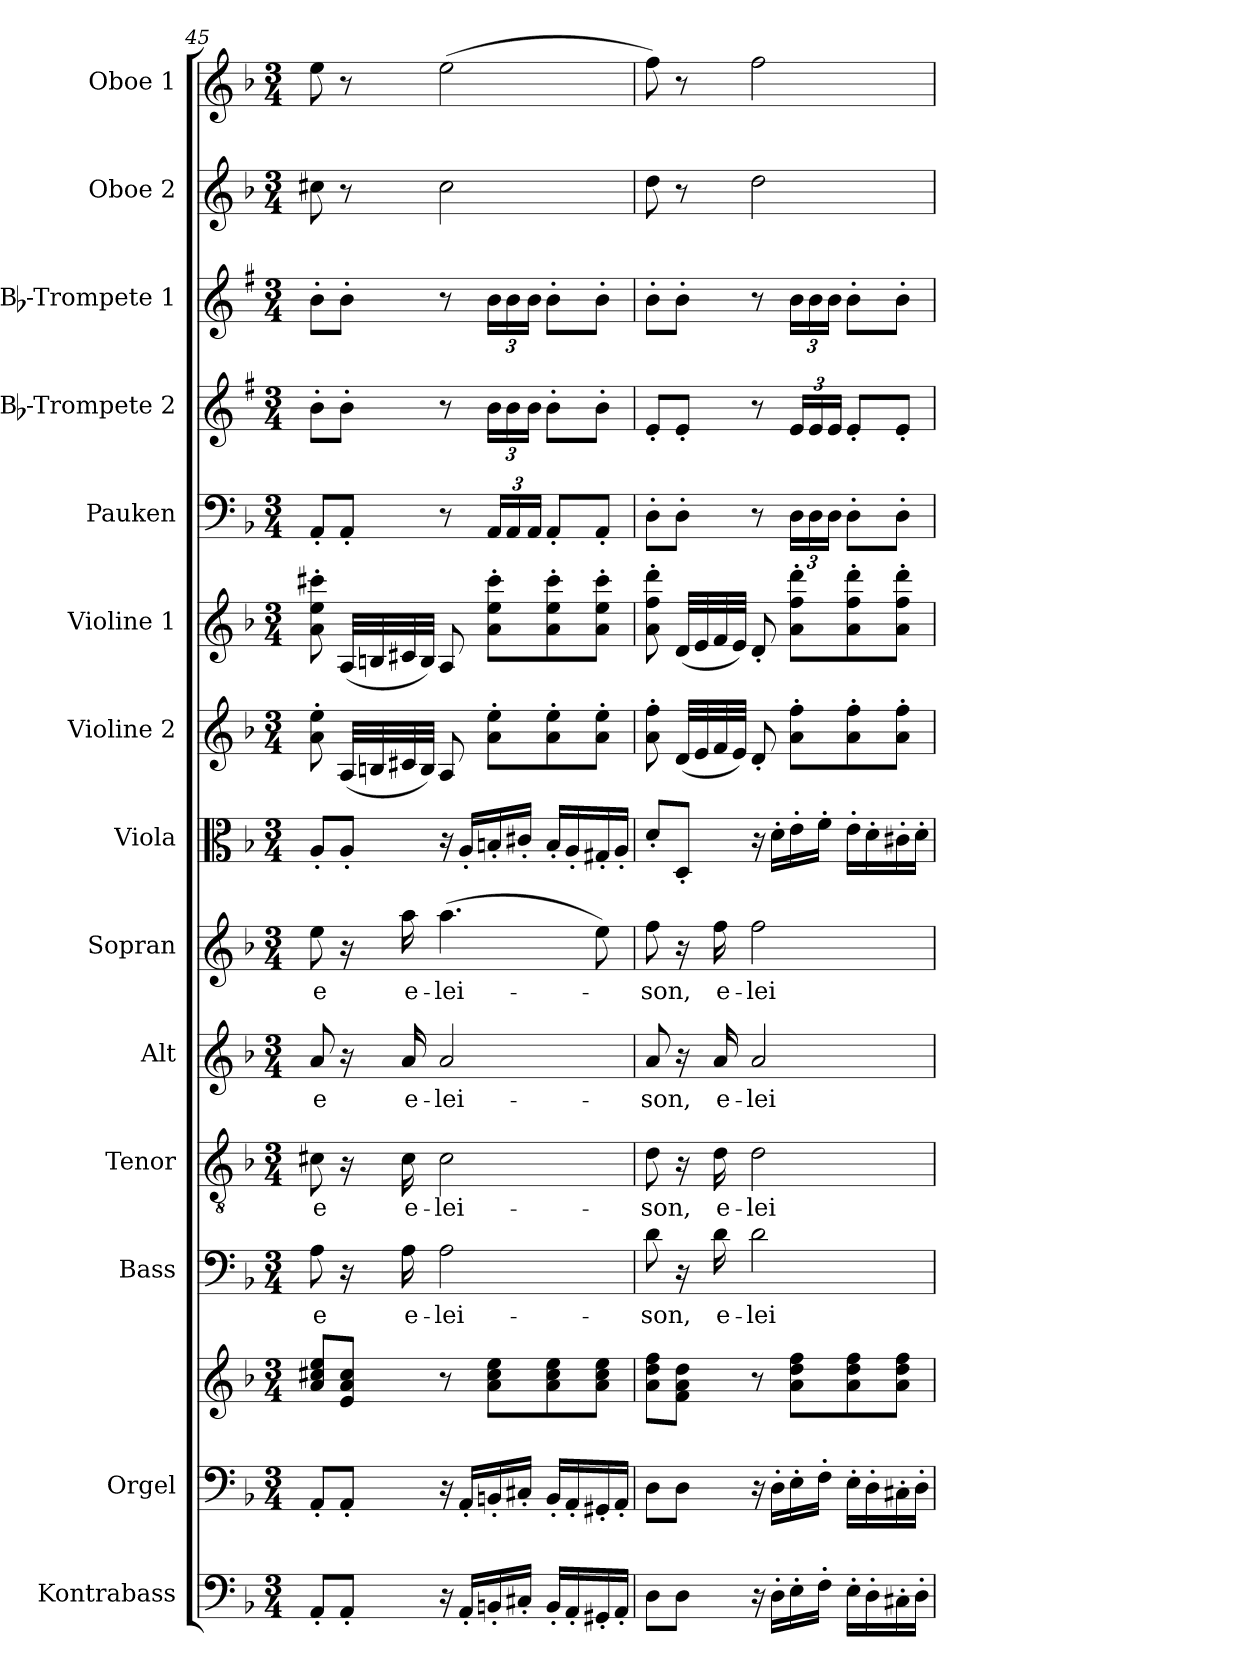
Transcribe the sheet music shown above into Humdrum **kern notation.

**kern	**kern	**kern	**kern	**text	**kern	**text	**kern	**text	**kern	**text	**kern	**kern	**kern	**kern	**kern	**kern	**kern	**kern
*part14	*part13	*part13	*part12	*part12	*part11	*part11	*part10	*part10	*part9	*part9	*part8	*part7	*part6	*part5	*part4	*part3	*part2	*part1
*staff15	*staff14	*staff13	*staff12	*staff12	*staff11	*staff11	*staff10	*staff10	*staff9	*staff9	*staff8	*staff7	*staff6	*staff5	*staff4	*staff3	*staff2	*staff1
*I"Kontrabass	*I"Orgel	*	*I"Bass	*	*I"Tenor	*	*I"Alt	*	*I"Sopran	*	*I"Viola	*I"Violine 2	*I"Violine 1	*I"Pauken	*I"Bb-Trompete 2	*I"Bb-Trompete 1	*I"Oboe 2	*I"Oboe 1
*I'Kb.	*I'Org.	*	*I'B.	*	*I'T.	*	*I'A.	*	*I'S.	*	*I'Vla.	*I'Vl. 2	*I'Vl. 1	*I'Pk.	*I'Bb Trp. 2	*I'Bb Trp. 1	*I'Ob. 2	*I'Ob. 1
*clefF4	*clefF4	*clefG2	*clefF4	*	*clefGv2	*	*clefG2	*	*clefG2	*	*clefC3	*clefG2	*clefG2	*clefF4	*clefG2	*clefG2	*clefG2	*clefG2
*ITrd7c12	*	*	*	*	*	*	*	*	*	*	*	*	*	*	*ITrd1c2	*ITrd1c2	*	*
*k[b-]	*k[b-]	*k[b-]	*k[b-]	*	*k[b-]	*	*k[b-]	*	*k[b-]	*	*k[b-]	*k[b-]	*k[b-]	*k[b-]	*k[b-]	*k[b-]	*k[b-]	*k[b-]
*F:	*F:	*F:	*F:	*	*F:	*	*F:	*	*F:	*	*F:	*F:	*F:	*F:	*F:	*F:	*F:	*F:
*M3/4	*M3/4	*M3/4	*M3/4	*	*M3/4	*	*M3/4	*	*M3/4	*	*M3/4	*M3/4	*M3/4	*M3/4	*M3/4	*M3/4	*M3/4	*M3/4
=45	=45	=45	=45	=45	=45	=45	=45	=45	=45	=45	=45	=45	=45	=45	=45	=45	=45	=45
!	!	!	!	!LO:LY:b	!	!LO:LY:b	!	!LO:LY:b	!	!LO:LY:b	!	!	!	!	!	!	!	!
8AAA'</L	8AA'</L	8a/ 8cc#X/ 8ee/L	8A\	-e	8c#X\	-e	8a/	-e	8ee\	-e	8A'</L	8a\'> 8ee\'>	8a\'> 8ee\'> 8ccc#X\'>	8AA'</L	8a'>\L	8a'>\L	8cc#X\	8ee\
8AAA'</J	8AA'</J	8e/ 8a/ 8cc#/J	16r	.	16r	.	16r	.	16r	.	8A'</J	(<32A/LLL	(<32A/LLL	8AA'</J	8a'>\J	8a'>\J	8r	8r
.	.	.	.	.	.	.	.	.	.	.	.	32Bn/	32Bn/	.	.	.	.	.
!	!	!	!	!LO:LY:b	!	!LO:LY:b	!	!LO:LY:b	!	!LO:LY:b	!	!	!	!	!	!	!	!
.	.	.	16A\	e-	16c#\	e-	16a/	e-	16aa\	e-	.	32c#X/	32c#X/	.	.	.	.	.
.	.	.	.	.	.	.	.	.	.	.	.	32B/JJJ)	32B/JJJ)	.	.	.	.	.
!	!	!	!	!LO:LY:b	!	!LO:LY:b	!	!LO:LY:b	!	!LO:LY:b	!	!	!	!	!	!	!	!
16r	16r	8r	2A\	-lei-	2c#\	-lei-	2a/	-lei-	(>4.aa\	-lei-	16r	8A/	8A/	8r	8r	8r	2cc#\	(>2ee\
16AAA'</LL	16AA'</LL	.	.	.	.	.	.	.	.	.	16A'</LL	.	.	.	.	.	.	.
*	*	*	*	*	*	*	*	*	*	*	*	*	*	*Xbrackettup	*Xbrackettup	*Xbrackettup	*	*
16BBBn'</	16BBn'</	8a\ 8cc#\ 8ee\L	.	.	.	.	.	.	.	.	16Bn'</	8a\'> 8ee\'>L	8a\'> 8ee\'> 8ccc#\'>L	24AA/LL	24a\LL	24a\LL	.	.
.	.	.	.	.	.	.	.	.	.	.	.	.	.	24AA/	24a\	24a\	.	.
16CC#X'</JJ	16C#X'</JJ	.	.	.	.	.	.	.	.	.	16c#X'</JJ	.	.	.	.	.	.	.
.	.	.	.	.	.	.	.	.	.	.	.	.	.	24AA/JJ	24a\JJ	24a\JJ	.	.
16BBB'</LL	16BB'</LL	8a\ 8cc#\ 8ee\	.	.	.	.	.	.	.	.	16B'</LL	8a\'> 8ee\'>	8a\'> 8ee\'> 8ccc#\'>	8AA'</L	8a'>\L	8a'>\L	.	.
16AAA'</	16AA'</	.	.	.	.	.	.	.	.	.	16A'</	.	.	.	.	.	.	.
16GGG#X'</	16GG#X'</	8a\ 8cc#\ 8ee\J	.	.	.	.	.	.	8ee\)	.	16G#X'</	8a\'> 8ee\'>J	8a\'> 8ee\'> 8ccc#\'>J	8AA'</J	8a'>\J	8a'>\J	.	.
16AAA'</JJ	16AA'</JJ	.	.	.	.	.	.	.	.	.	16A'</JJ	.	.	.	.	.	.	.
!!LO:PB:g=z
=46	=46	=46	=46	=46	=46	=46	=46	=46	=46	=46	=46	=46	=46	=46	=46	=46	=46	=46
!	!	!	!	!LO:LY:b	!	!LO:LY:b	!	!LO:LY:b	!	!LO:LY:b	!	!	!	!	!	!	!	!
8DD\L	8D\L	8a\ 8dd\ 8ff\L	8d\	-son,	8d\	-son,	8a/	-son,	8ff\	-son,	8d'</L	8a\'> 8ff\'>	8a\'> 8ff\'> 8ddd\'>	8D'>\L	8d'</L	8a'>\L	8dd\	8ff\)
8DD\J	8D\J	8f\ 8a\ 8dd\J	16r	.	16r	.	16r	.	16r	.	8D'</J	(<32d/LLL	(<32d/LLL	8D'>\J	8d'</J	8a'>\J	8r	8r
.	.	.	.	.	.	.	.	.	.	.	.	32e/	32e/	.	.	.	.	.
!	!	!	!	!LO:LY:b	!	!LO:LY:b	!	!LO:LY:b	!	!LO:LY:b	!	!	!	!	!	!	!	!
.	.	.	16d\	e-	16d\	e-	16a/	e-	16ff\	e-	.	32f/	32f/	.	.	.	.	.
.	.	.	.	.	.	.	.	.	.	.	.	32e/JJJ)	32e/JJJ)	.	.	.	.	.
!	!	!	!	!LO:LY:b	!	!LO:LY:b	!	!LO:LY:b	!	!LO:LY:b	!	!	!	!	!	!	!	!
16r	16r	8r	2d\	-lei-	2d\	-lei-	2a/	-lei-	2ff\	-lei-	16r	8d'</	8d'</	8r	8r	8r	2dd\	2ff\
16DD'>\LL	16D'>\LL	.	.	.	.	.	.	.	.	.	16d'>\LL	.	.	.	.	.	.	.
16EE'>\	16E'>\	8a\ 8dd\ 8ff\L	.	.	.	.	.	.	.	.	16e'>\	8a\'> 8ff\'>L	8a\'> 8ff\'> 8ddd\'>L	24D\LL	24d/LL	24a\LL	.	.
.	.	.	.	.	.	.	.	.	.	.	.	.	.	24D\	24d/	24a\	.	.
16FF'>\JJ	16F'>\JJ	.	.	.	.	.	.	.	.	.	16f'>\JJ	.	.	.	.	.	.	.
.	.	.	.	.	.	.	.	.	.	.	.	.	.	24D\JJ	24d/JJ	24a\JJ	.	.
16EE'>\LL	16E'>\LL	8a\ 8dd\ 8ff\	.	.	.	.	.	.	.	.	16e'>\LL	8a\'> 8ff\'>	8a\'> 8ff\'> 8ddd\'>	8D'>\L	8d'</L	8a'>\L	.	.
16DD'>\	16D'>\	.	.	.	.	.	.	.	.	.	16d'>\	.	.	.	.	.	.	.
16CC#X'>\	16C#X'>\	8a\ 8dd\ 8ff\J	.	.	.	.	.	.	.	.	16c#X'>\	8a\'> 8ff\'>J	8a\'> 8ff\'> 8ddd\'>J	8D'>\J	8d'</J	8a'>\J	.	.
16DD'>\JJ	16D'>\JJ	.	.	.	.	.	.	.	.	.	16d'>\JJ	.	.	.	.	.	.	.
=	=	=	=	=	=	=	=	=	=	=	=	=	=	=	=	=	=	=
*-	*-	*-	*-	*-	*-	*-	*-	*-	*-	*-	*-	*-	*-	*-	*-	*-	*-	*-
